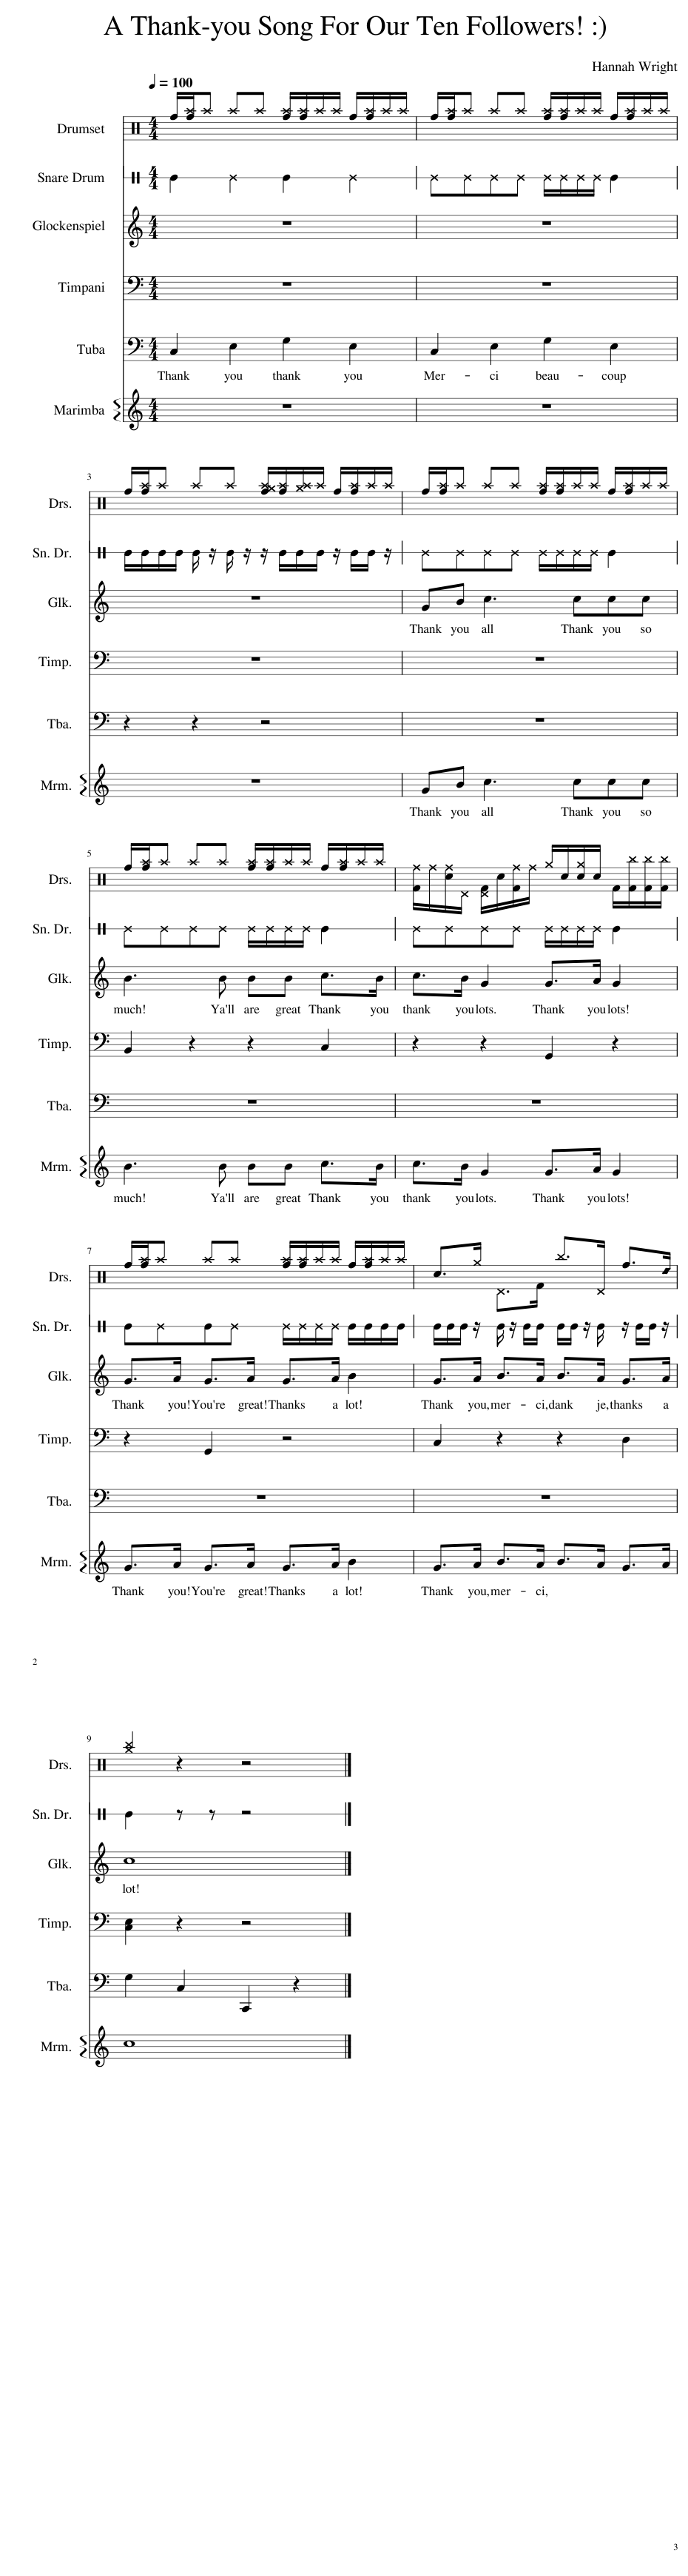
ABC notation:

X:1
%%score 1 2 3 4 5 6
L:1/8
Q:1/4=100
M:4/4
I:linebreak $
K:C
V:1 perc
K:none
V:2 perc stafflines=1
K:none
V:3 treble transpose=24
V:4 bass
V:5 bass
V:6 treble
V:1
 f/[f^a]/^a ^a^a [f^a]/[f^a]/^a/^a/ f/[f^a]/^a/^a/ | f/[f^a]/^a ^a^a [f^a]/[f^a]/^a/^a/ f/[f^a]/^a/^a/ |$ f/[f^a]/^a ^a^a [f^g^a]/[f^a]/[^g^a]/^a/ f/[f^a]/^a/^a/ | f/[f^a]/^a ^a^a [f^a]/[f^a]/^a/^a/ f/[f^a]/^a/^a/ |$ f/[f^a]/^a ^a^a [f^a]/[f^a]/^a/^a/ f/[f^a]/^a/^a/ | %5
 [F^f]/^f/[c^f]/^D/ [^DF]/c/[F^f]/^f/ ^g/c/[c^g]/c/ F/[F^b]/[F^b]/[F^b]/ |$ f/[f^a]/^a ^a^a [f^a]/[f^a]/^a/^a/ f/[f^a]/^a/^a/ | c>^g ^D>F ^b>^D f>_d |$ [^g^b]2 z2 z4 |] %9
V:2
 E2 ^E2 E2 ^E2 | ^E^E^E^E ^E/^E/^E/^E/ E2 |$ E/E/E/E/ E/ z/ E/ z/ z/ E/E/E/ z/ E/E/ z/ | ^E^E^E^E ^E/^E/^E/^E/ E2 |$ ^E^E^E^E ^E/^E/^E/^E/ E2 | %5
 ^E^E^E^E ^E/^E/^E/^E/ E2 |$ E^EE^E ^E/^E/^E/^E/ E/E/E/E/ | E/E/E/ z/ E/ z/ E/E/ E/E/ z/ E/ z/ E/E/ z/ |$ E2 z z z4 |] %9
V:3
 z8 | z8 |$ z8 | GB c3 ccc |$ B3 B BB c>B | %5
 c>B G2 G>A G2 |$ G>A G>A G>A B2 | G>A B>A B>A G>A |$ c8 |] %9
V:4
 z8 | z8 |$ z8 | z8 |$ B,,2 z2 z2 C,2 | %5
 z2 z2 G,,2 z2 |$ z2 G,,2 z4 | C,2 z2 z2 D,2 |$ [C,E,]2 z2 z4 |] %9
V:5
 C,2 E,2 G,2 E,2 | C,2 E,2 G,2 E,2 |$ z2 z2 z4 | z8 |$ z8 | %5
 z8 |$ z8 | z8 |$ G,2 C,2 C,,2 z2 |] %9
V:6
 z8 | z8 |$ z8 | GB c3 ccc |$ B3 B BB c>B | %5
 c>B G2 G>A G2 |$ G>A G>A G>A B2 | G>A B>A B>A G>A |$ c8 |] %9
